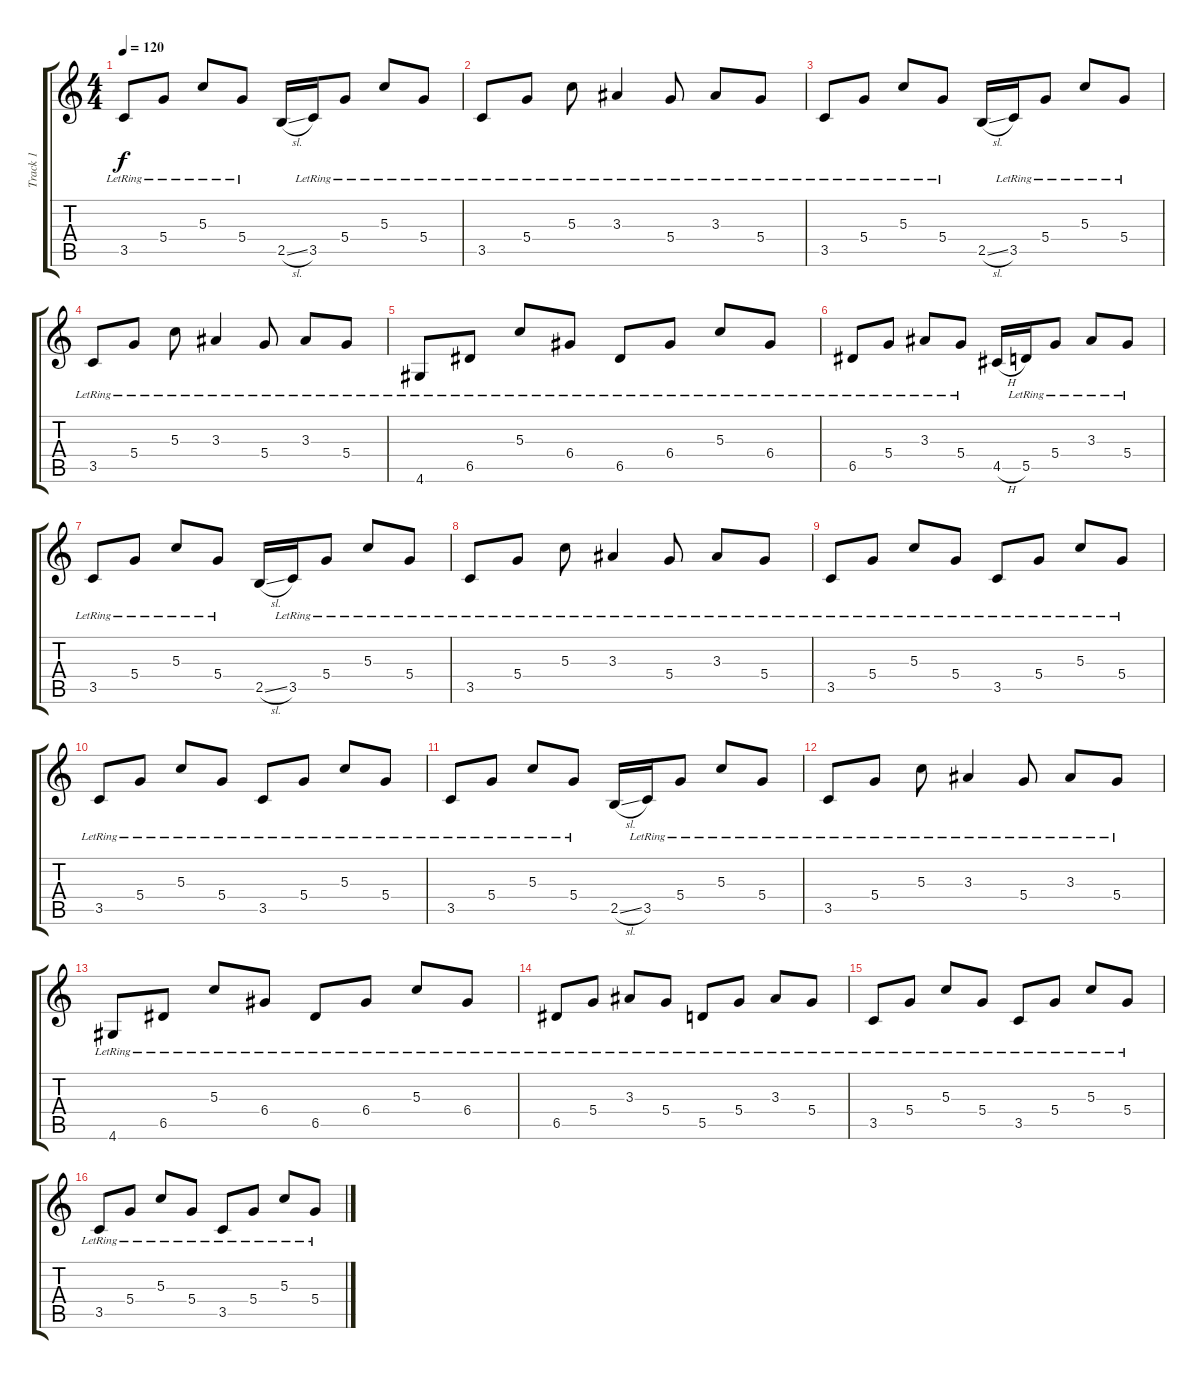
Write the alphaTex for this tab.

\track ("Track 1" "Track 1") {instrument acousticguitarsteel}
\staff {score tabs}
\tuning (E4 B3 G3 D3 A2 E2) {hide}
\ts (4 4)
\tempo 120
\clef g2
\ks c
3.5{lr}.8{dy f instrument acousticguitarsteel} 5.4{lr}.8 5.3{lr}.8 5.4{lr}.8 2.5{sl}.16 3.5{lr}.16 5.4{lr}.8 5.3{lr}.8 5.4{lr}.8 |
3.5{lr}.8 5.4{lr}.8 5.3{lr}.8 3.3{lr}.4 5.4{lr}.8 3.3{lr}.8 5.4{lr}.8 |
3.5{lr}.8 5.4{lr}.8 5.3{lr}.8 5.4{lr}.8 2.5{sl}.16 3.5{lr}.16 5.4{lr}.8 5.3{lr}.8 5.4{lr}.8 |
3.5{lr}.8 5.4{lr}.8 5.3{lr}.8 3.3{lr}.4 5.4{lr}.8 3.3{lr}.8 5.4{lr}.8 |
4.6{lr}.8 6.5{lr}.8 5.3{lr}.8 6.4{lr}.8 6.5{lr}.8 6.4{lr}.8 5.3{lr}.8 6.4{lr}.8 |
6.5{lr}.8 5.4{lr}.8 3.3{lr}.8 5.4{lr}.8 4.5{h}.16 5.5{lr}.16 5.4{lr}.8 3.3{lr}.8 5.4{lr}.8 |
3.5{lr}.8 5.4{lr}.8 5.3{lr}.8 5.4{lr}.8 2.5{sl}.16 3.5{lr}.16 5.4{lr}.8 5.3{lr}.8 5.4{lr}.8 |
3.5{lr}.8 5.4{lr}.8 5.3{lr}.8 3.3{lr}.4 5.4{lr}.8 3.3{lr}.8 5.4{lr}.8 |
3.5{lr}.8 5.4{lr}.8 5.3{lr}.8 5.4{lr}.8 3.5{lr}.8 5.4{lr}.8 5.3{lr}.8 5.4{lr}.8 |
3.5{lr}.8 5.4{lr}.8 5.3{lr}.8 5.4{lr}.8 3.5{lr}.8 5.4{lr}.8 5.3{lr}.8 5.4{lr}.8 |
3.5{lr}.8 5.4{lr}.8 5.3{lr}.8 5.4{lr}.8 2.5{sl}.16 3.5{lr}.16 5.4{lr}.8 5.3{lr}.8 5.4{lr}.8 |
3.5{lr}.8 5.4{lr}.8 5.3{lr}.8 3.3{lr}.4 5.4{lr}.8 3.3{lr}.8 5.4{lr}.8 |
4.6{lr}.8 6.5{lr}.8 5.3{lr}.8 6.4{lr}.8 6.5{lr}.8 6.4{lr}.8 5.3{lr}.8 6.4{lr}.8 |
6.5{lr}.8 5.4{lr}.8 3.3{lr}.8 5.4{lr}.8 5.5{lr}.8 5.4{lr}.8 3.3{lr}.8 5.4{lr}.8 |
3.5{lr}.8 5.4{lr}.8 5.3{lr}.8 5.4{lr}.8 3.5{lr}.8 5.4{lr}.8 5.3{lr}.8 5.4{lr}.8 |
3.5{lr}.8 5.4{lr}.8 5.3{lr}.8 5.4{lr}.8 3.5{lr}.8 5.4{lr}.8 5.3{lr}.8 5.4{lr}.8
